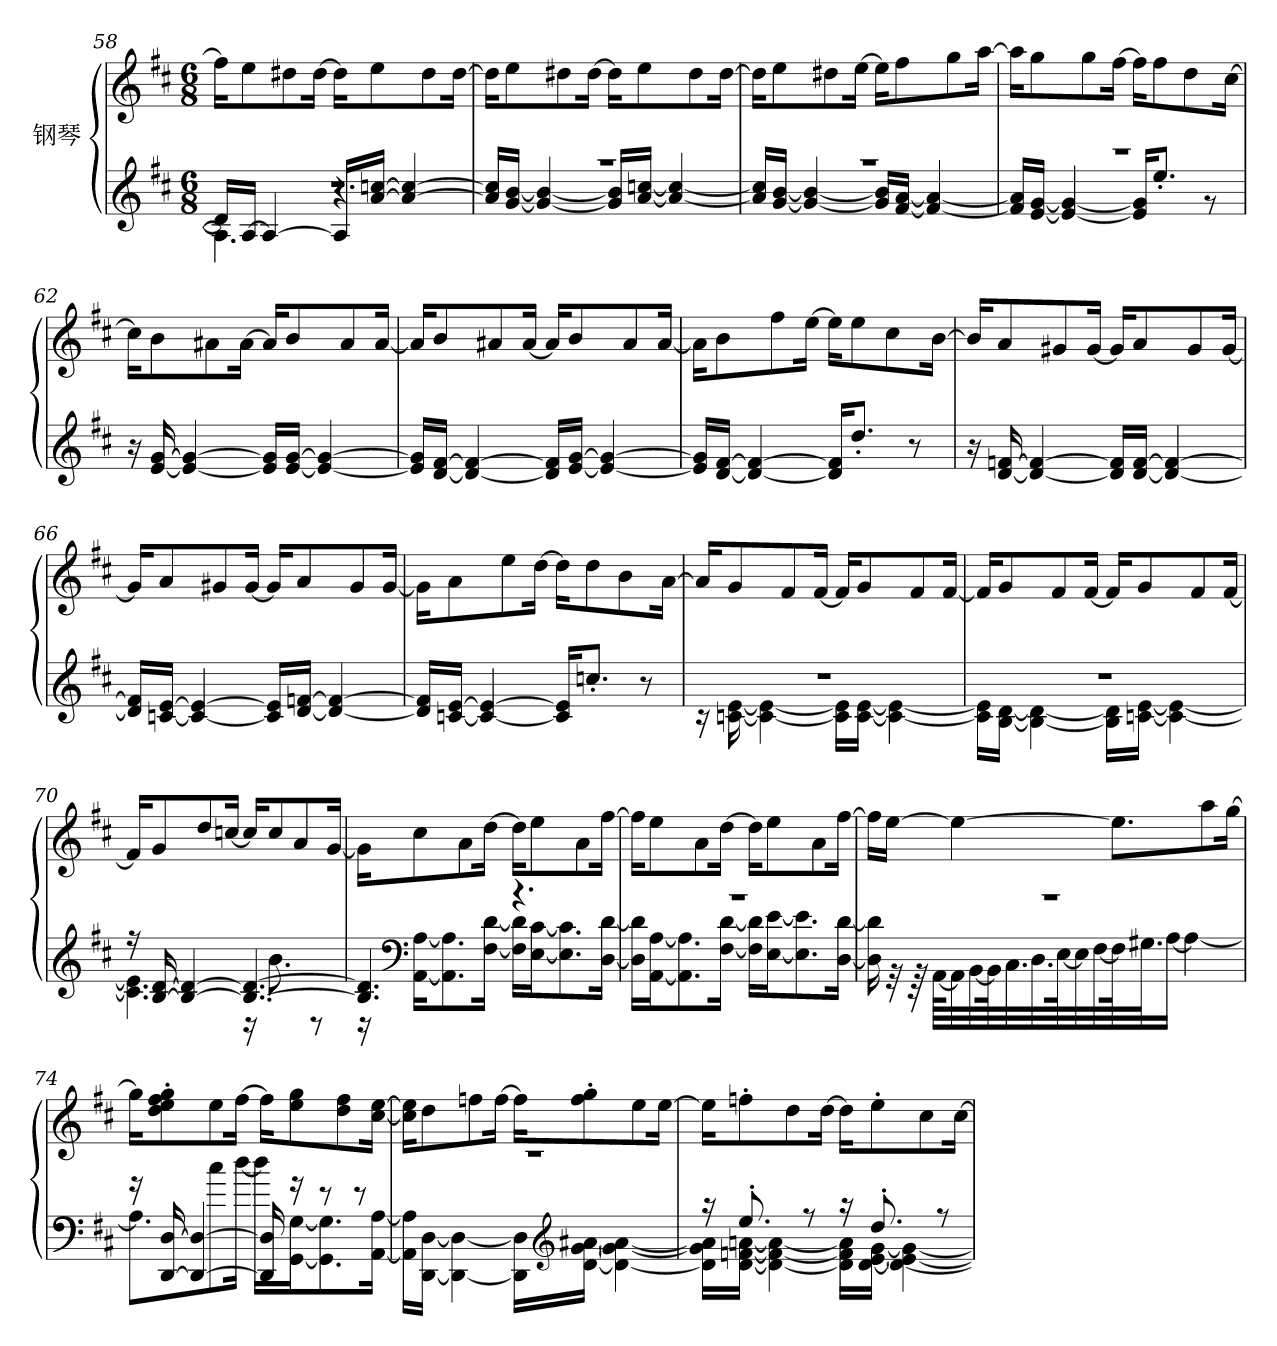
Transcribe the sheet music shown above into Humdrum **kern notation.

**kern	**kern
*part1	*part1
*staff2	*staff1
*I"钢琴	*
!!LO:LB:g=z
*clefG2	*clefG2
*k[f#c#]	*k[f#c#]
*M6/8	*M6/8
=58	=58
*^	*
*	*^	*
2.r	4.A\]	16d/LL]	16ff#\KL]
.	.	[16A/JJ	8ee\
.	.	4A/_	.
.	.	.	8dd#X\
.	.	.	[16dd#\Jk
.	4.r	16A/LL]	16dd#\KL]
.	.	[16a/ [16ccn/JJ	8ee\
.	.	4a/_ 4cc/_	.
.	.	.	8dd#\
.	.	.	[16dd#\Jk
*	*v	*v	*
=59	=59	=59
2.r	16a/] 16cc/]LL	16dd#\KL]
.	[16g/ [16b/JJ	8ee\
.	4g/_ 4b/_	.
.	.	8dd#X\
.	.	[16dd#\Jk
.	16g/] 16b/]LL	16dd#\KL]
.	[16a/ [16ccn/JJ	8ee\
.	4a/_ 4cc/_	.
.	.	8dd#\
.	.	[16dd#\Jk
=60	=60	=60
2.r	16a/] 16cc/]LL	16dd#\KL]
.	[16g/ [16b/JJ	8ee\
.	4g/_ 4b/_	.
.	.	8dd#X\
.	.	[16ee\Jk
.	16g/] 16b/]LL	16ee\KL]
.	[16f#/ [16a/JJ	8ff#\
.	4f#/_ 4a/_	.
.	.	8gg\
.	.	[16aa\Jk
!!LO:LB:g=z
=61	=61	=61
2.r	16f#/] 16a/]LL	16aa\KL]
.	[16e/ [16g/JJ	8gg\
.	4e/_ 4g/_	.
.	.	8gg\
.	.	[16ff#\Jk
.	16e/] 16g/]KL	16ff#\KL]
.	8.ee'/J	8ff#\
.	.	8dd\
.	8r	.
.	.	[16cc#\Jk
*v	*v	*
=62	=62
16r	16cc#\KL]
[16e/ [16g/	8b\
4e/_ 4g/_	.
.	8a#X\
.	[16a#\Jk
16e/] 16g/]LL	16a#/KL]
[16e/ [16g/JJ	8b/
4e/_ 4g/_	.
.	8a#/
.	[16a#/Jk
=63	=63
16e/] 16g/]LL	16a#/KL]
[16d/ [16f#/JJ	8b/
4d/_ 4f#/_	.
.	8a#X/
.	[16a#/Jk
16d/] 16f#/]LL	16a#/KL]
[16e/ [16g/JJ	8b/
4e/_ 4g/_	.
.	8a#/
.	[16a#/Jk
=64	=64
16e/] 16g/]LL	16a#\KL]
[16d/ [16f#/JJ	8b\
4d/_ 4f#/_	.
.	8ff#\
.	[16ee\Jk
16d/] 16f#/]KL	16ee\KL]
8.dd'/J	8ee\
.	8cc#\
8r	.
.	[16b\Jk
!!LO:LB:g=z
=65	=65
16r	16b/KL]
[16d/ [16fn/	8a/
4d/_ 4f/_	.
.	8g#X/
.	[16g#/Jk
16d/] 16f/]LL	16g#/KL]
[16d/ [16f/JJ	8a/
4d/_ 4f/_	.
.	8g#/
.	[16g#/Jk
=66	=66
16d/] 16f/]LL	16g#/KL]
[16cn/ [16e/JJ	8a/
4c/_ 4e/_	.
.	8g#X/
.	[16g#/Jk
16c/] 16e/]LL	16g#/KL]
[16d/ [16fn/JJ	8a/
4d/_ 4f/_	.
.	8g#/
.	[16g#/Jk
=67	=67
16d/] 16f/]LL	16g#\KL]
[16cn/ [16e/JJ	8a\
4c/_ 4e/_	.
.	8ee\
.	[16dd\Jk
16c/] 16e/]KL	16dd\KL]
8.ccn'/J	8dd\
.	8b\
8r	.
.	[16a\Jk
!!LO:PB:g=z
=68	=68
*^	*
2.r	16r	16a/KL]
.	[16cn\ [16e\	8g/
.	4c\_ 4e\_	.
.	.	8f#/
.	.	[16f#/Jk
.	16c\] 16e\]LL	16f#/KL]
.	[16c\ [16e\JJ	8g/
.	4c\_ 4e\_	.
.	.	8f#/
.	.	[16f#/Jk
=69	=69	=69
2.r	16c\] 16e\]LL	16f#/KL]
.	[16B\ [16d\JJ	8g/
.	4B\_ 4d\_	.
.	.	8f#/
.	.	[16f#/Jk
.	16B\] 16d\]LL	16f#/KL]
.	[16cn\ [16e\JJ	8g/
.	4c\_ 4e\_	.
.	.	8f#/
.	.	[16f#/Jk
=70	=70	=70
16r	4.c\] 4.e\]	16f#/KL]
[16B/ [16d/	.	8g/
4B/_ 4d/_	.	.
.	.	8dd/
.	.	[16ccn/Jk
4.B/_ 4.d/_	16r	16cc/KL]
.	8.b'\	8cc/
.	.	8a/
.	8r	.
.	.	[16g/Jk
!!LO:LB:g=z
=71	=71	=71
4.B/] 4.d/]	16r	16g\KL]
*clefF4	*	*
.	[16AA\ [16A\KL	8cc#\
.	8.AA\] 8.A\]	.
.	.	8a\
.	[16F#\ [16d\Jk	[16dd\Jk
4.r	16F#\] 16d\]LL	16dd\KL]
.	[16E\ [16c#\J	8ee\
.	8.E\] 8.c#\]	.
.	.	8a\
.	[16D\ [16d\Jk	[16ff#\Jk
=72	=72	=72
2.r	16D\] 16d\]LL	16ff#\KL]
.	[16AA\ [16A\J	8ee\
.	8.AA\] 8.A\]	.
.	.	8a\
.	[16F#\ [16d\Jk	[16dd\Jk
.	16F#\] 16d\]LL	16dd\KL]
.	[16E\ [16e\J	8ee\
.	8.E\] 8.e\]	.
.	.	8a\
.	[16D\ [16d\Jk	[16ff#\Jk
!!LO:LB:g=z
=73	=73	=73
2.r	16D\] 16d\]	16ff#\LL]
.	32r	[16ee\JJ
.	64r	.
.	[64AA\KLLL	.
.	32AA\]	4ee\_
.	[32BB\	.
.	64BB\K]	.
.	32.C#\	.
.	32.D\	.
.	[64E\K	.
.	32E\]	.
.	[32F#\	.
.	64F#\K]	8.ee\L]
.	32.G#X\J	.
.	[16A\JJ	.
.	4A\_	.
.	.	8aa\
.	.	[16gg\Jk
=74	=74	=74
16r	8.A\L]	16gg\KL]
[16DD/ [16D/	.	8dd\' 8ee\' 8ff#\' 8gg\'
4DD/_ 4D/_	.	.
.	8cc#\	8ee\
.	[16dd\Jk	[16ff#\Jk
16DD/] 16D/]	16dd\LL]	16ff#\KL]
16r	[16GG\ [16G\J	8ee\ 8gg\
8r	8.GG\] 8.G\]	.
.	.	8dd\ 8ff#\
8r	.	.
.	[16AA\ [16A\Jk	[16cc#\ [16ee\Jk
!!LO:LB:g=z
=75	=75	=75
2.r	16AA\] 16A\]LL	16cc#\] 16ee\]KL
.	[16DD\ [16D\JJ	8dd\
.	4DD\_ 4D\_	.
.	.	8ffn\
.	.	[16ff\Jk
.	16DD\] 16D\]LL	16ff\KL]
*clefG2	*	*
.	[16d\ [16g\ [16a#X\JJ	8ff\' 8gg\'
.	4d\_ 4g\_ 4a#\_	.
.	.	8ee\
.	.	[16ee\Jk
=76	=76	=76
16r	16d\] 16g\] 16a#\]LL	16ee\KL]
8.ee'/	[16d\ [16fn\ [16an\JJ	8ffn'\
.	4d\_ 4f\_ 4a\_	.
.	.	8dd\
8r	.	.
.	.	[16dd\Jk
16r	16d\] 16f\] 16a\]LL	16dd\KL]
8.dd'/	[16d\ [16e\ [16g\JJ	8ee'\
.	4d\_ 4e\_ 4g\_	.
.	.	8cc#\
8r	.	.
.	.	[16cc#\Jk
*v	*v	*
=	=
*-	*-
